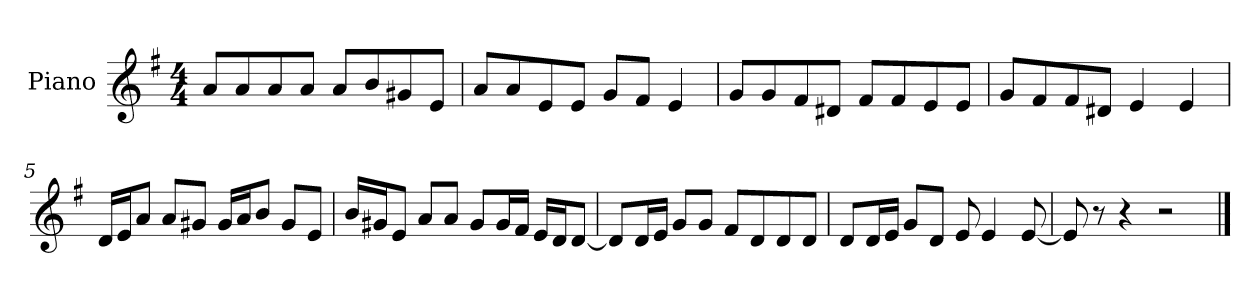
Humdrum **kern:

**kern
*part1
*staff1
*I"Piano
*I'P-no
*clefG2
*k[f#]
*M4/4
*MM90
=1
8a/L
8a/
8a/
8a/J
8a/L
8b/
8g#X/
8e/J
=2
8a/L
8a/
8e/
8e/J
8g/L
8f#/J
4e/
=3
8g/L
8g/
8f#/
8d#X/J
8f#/L
8f#/
8e/
8e/J
=4
8g/L
8f#/
8f#/
8d#X/J
4e/
4e/
!!LO:LB:g=z
=5
16d/LL
16e/J
8a/J
8a/L
8g#X/J
16g#/LL
16a/J
8b/J
8g#/L
8e/J
=6
16b/LL
16g#X/J
8e/J
8a/L
8a/J
8g#/L
16g#/L
16f#/JJ
16e/LL
16d/J
[8d/J
=7
8d/L]
16d/L
16e/JJ
8g/L
8g/J
8f#/L
8d/
8d/
8d/J
=8
8d/L
16d/L
16e/JJ
8g/L
8d/J
8e/
4e/
[8e/
!!LO:LB:g=z
=9
8e/]
8r
4r
2r
==
*-
